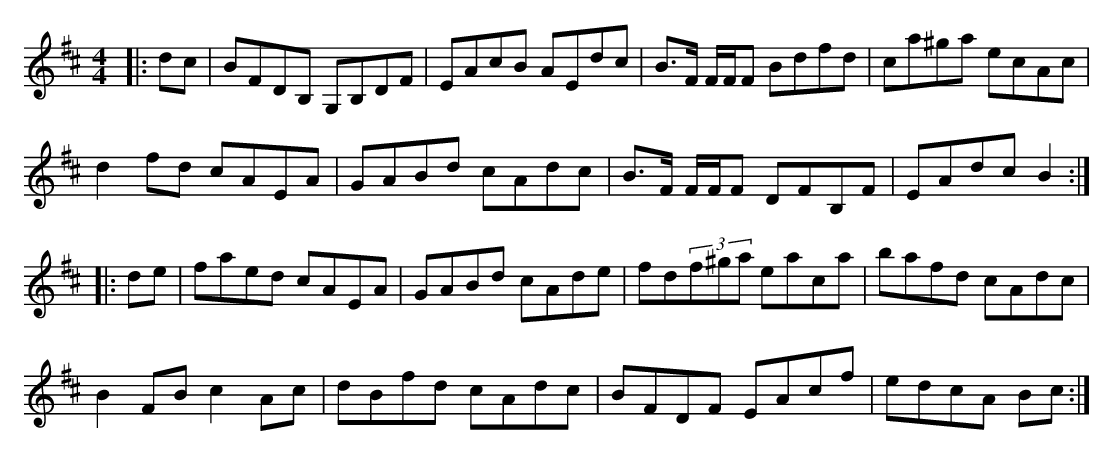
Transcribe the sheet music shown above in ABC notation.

X:1
M:4/4
K:Bmin
|:dc|BFDB, G,B,DF|EAcB AEdc|B>F F/F/F Bdfd|ca^ga ecAc|
d2fd cAEA|GABd cAdc|B>F F/F/F DFB,F|EAdc B2:|
|:de|faed cAEA|GABd cAde|fd(3f^ga eaca|bafd cAdc|
B2FB c2Ac|dBfd cAdc|BFDF EAcf|edcA Bc:|
